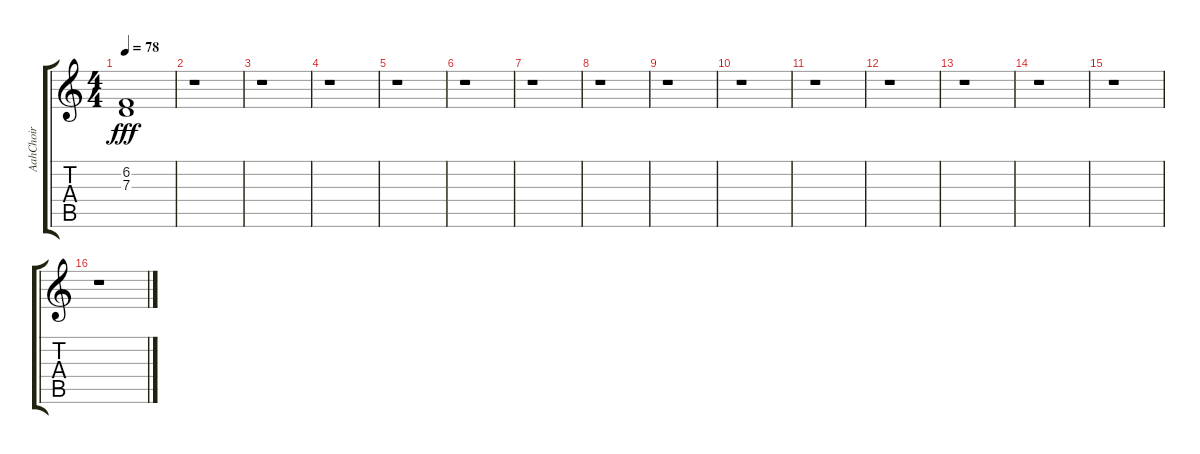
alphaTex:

\track ("AahChoir" "AahChoir") {instrument pad4choir}
\staff {score tabs}
\tuning (E4 B3 G3 D3 A2 E2) {hide}
\ts (4 4)
\tempo 78
\clef g2
\ks c
(6.2 7.3).1{dy fff} |
r.1 |
r.1 |
r.1 |
r.1 |
r.1 |
r.1 |
r.1 |
r.1 |
r.1 |
r.1 |
r.1 |
r.1 |
r.1 |
r.1 |
r.1
